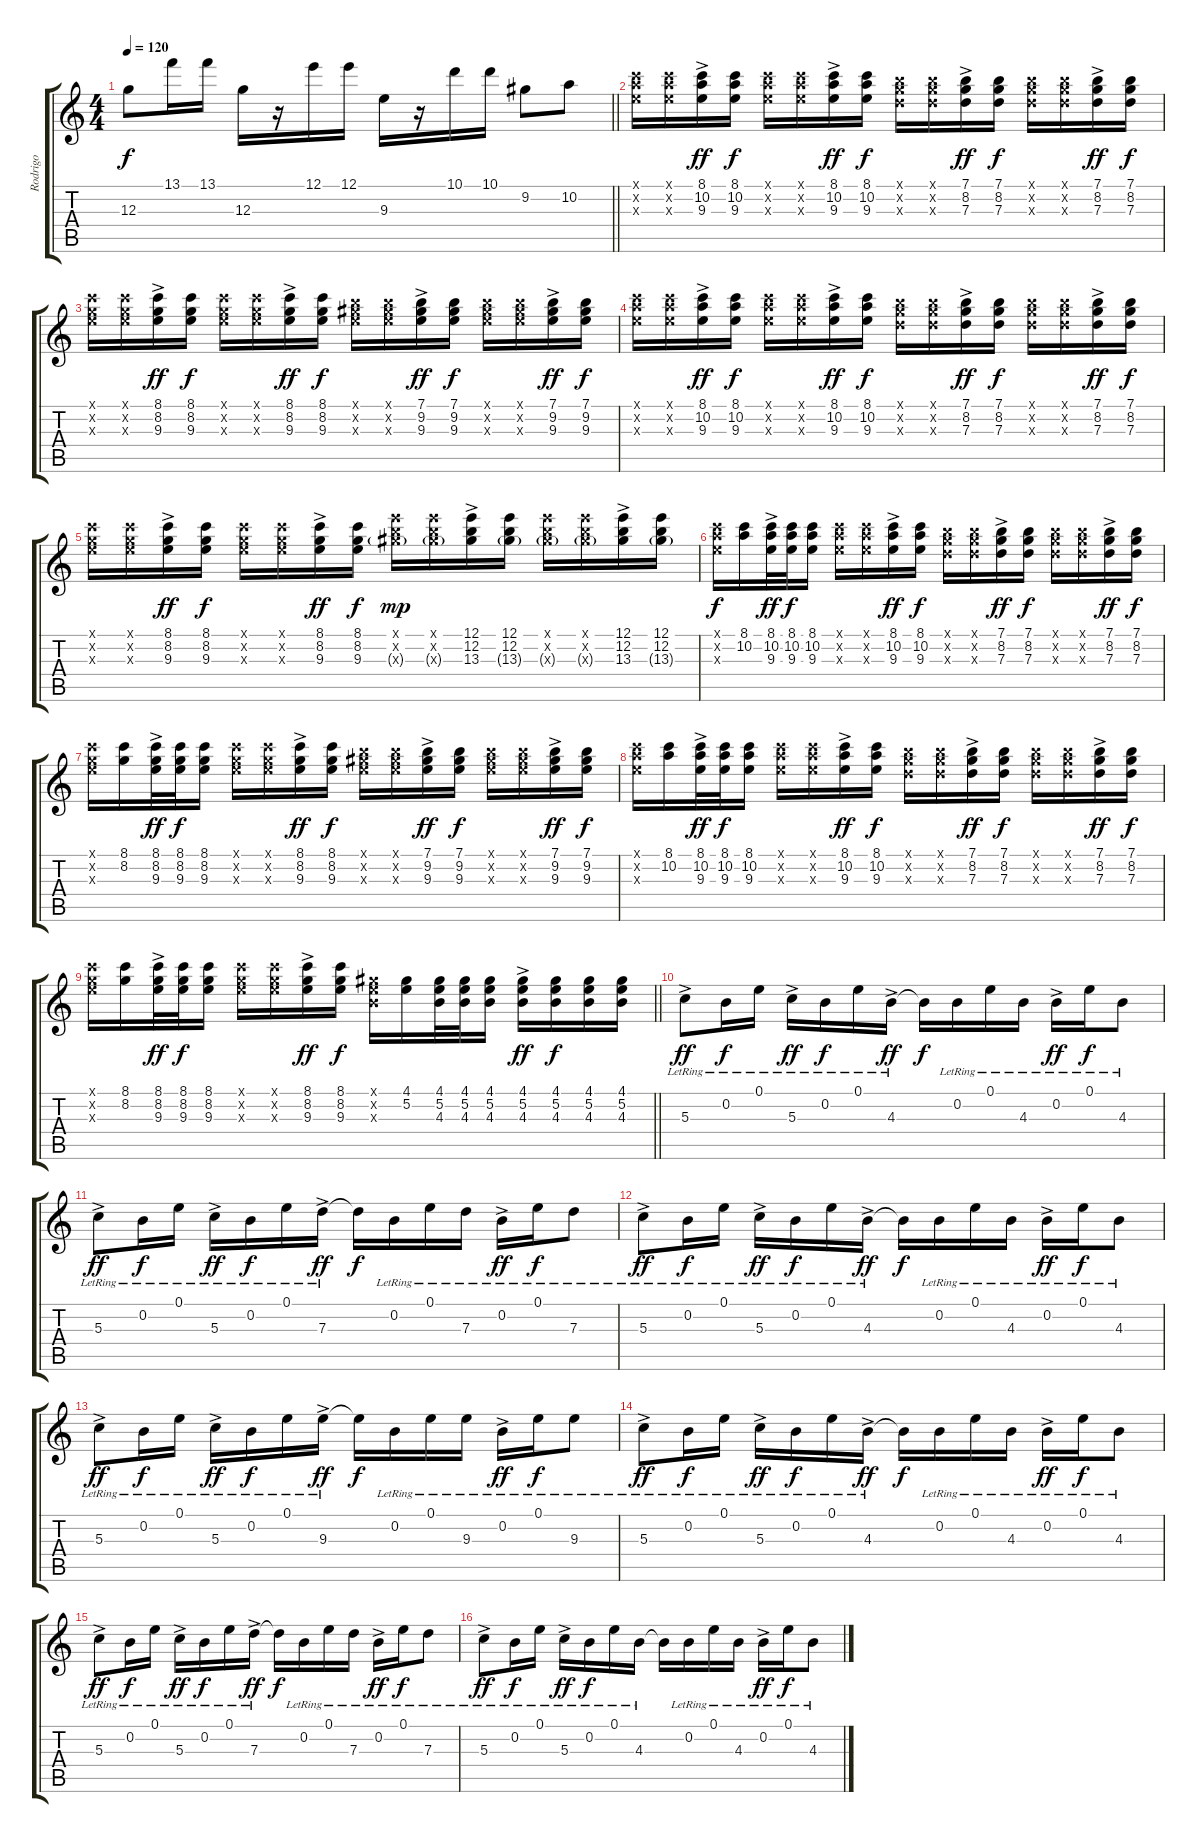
\track ("Rodrigo" "Rodrigo") {instrument acousticguitarnylon}
\staff {score tabs}
\tuning (E4 B3 G3 D3 A2 E2) {hide}
\ts (4 4)
\tempo 120
\clef g2
\barLineRight lightlight
\ks c
12.3.8{dy f} 13.1.16 13.1.16 12.3.16 r.16 12.1.16 12.1.16 9.3.16 r.16 10.1.16 10.1.16 9.2.8 10.2.8 |
(8.1{x} 10.2{x} 9.3{x}).16 (8.1{x} 10.2{x} 9.3{x}).16 (8.1{ac} 10.2{ac} 9.3{ac}).16{dy ff} (8.1 10.2 9.3).16{dy f} (8.1{x} 10.2{x} 9.3{x}).16 (8.1{x} 10.2{x} 9.3{x}).16 (8.1{ac} 10.2{ac} 9.3{ac}).16{dy ff} (8.1 10.2 9.3).16{dy f} (7.1{x} 8.2{x} 7.3{x}).16 (7.1{x} 8.2{x} 7.3{x}).16 (7.1{ac} 8.2{ac} 7.3{ac}).16{dy ff} (7.1 8.2 7.3).16{dy f} (7.1{x} 8.2{x} 7.3{x}).16 (7.1{x} 8.2{x} 7.3{x}).16 (7.1{ac} 8.2{ac} 7.3{ac}).16{dy ff} (7.1 8.2 7.3).16{dy f} |
(8.1{x} 8.2{x} 9.3{x}).16 (8.1{x} 8.2{x} 9.3{x}).16 (8.1{ac} 8.2{ac} 9.3{ac}).16{dy ff} (8.1 8.2 9.3).16{dy f} (8.1{x} 8.2{x} 9.3{x}).16 (8.1{x} 8.2{x} 9.3{x}).16 (8.1{ac} 8.2{ac} 9.3{ac}).16{dy ff} (8.1 8.2 9.3).16{dy f} (7.1{x} 9.2{x} 9.3{x}).16 (7.1{x} 9.2{x} 9.3{x}).16 (7.1{ac} 9.2{ac} 9.3{ac}).16{dy ff} (7.1 9.2 9.3).16{dy f} (7.1{x} 9.2{x} 9.3{x}).16 (7.1{x} 9.2{x} 9.3{x}).16 (7.1{ac} 9.2{ac} 9.3{ac}).16{dy ff} (7.1 9.2 9.3).16{dy f} |
(8.1{x} 10.2{x} 9.3{x}).16 (8.1{x} 10.2{x} 9.3{x}).16 (8.1{ac} 10.2{ac} 9.3{ac}).16{dy ff} (8.1 10.2 9.3).16{dy f} (8.1{x} 10.2{x} 9.3{x}).16 (8.1{x} 10.2{x} 9.3{x}).16 (8.1{ac} 10.2{ac} 9.3{ac}).16{dy ff} (8.1 10.2 9.3).16{dy f} (7.1{x} 8.2{x} 7.3{x}).16 (7.1{x} 8.2{x} 7.3{x}).16 (7.1{ac} 8.2{ac} 7.3{ac}).16{dy ff} (7.1 8.2 7.3).16{dy f} (7.1{x} 8.2{x} 7.3{x}).16 (7.1{x} 8.2{x} 7.3{x}).16 (7.1{ac} 8.2{ac} 7.3{ac}).16{dy ff} (7.1 8.2 7.3).16{dy f} |
(8.1{x} 8.2{x} 9.3{x}).16 (8.1{x} 8.2{x} 9.3{x}).16 (8.1{ac} 8.2{ac} 9.3{ac}).16{dy ff} (8.1 8.2 9.3).16{dy f} (8.1{x} 8.2{x} 9.3{x}).16 (8.1{x} 8.2{x} 9.3{x}).16 (8.1{ac} 8.2{ac} 9.3{ac}).16{dy ff} (8.1 8.2 9.3).16{dy f} (12.1{x} 12.2{x} 13.3{g x}).16{dy mp} (12.1{x} 12.2{x} 13.3{g x}).16 (12.1{ac} 12.2{ac} 13.3).16 (12.1 12.2 13.3{g}).16 (12.1{x} 12.2{x} 13.3{g x}).16 (12.1{x} 12.2{x} 13.3{g x}).16 (12.1{ac} 12.2{ac} 13.3).16 (12.1 12.2 13.3{g}).16 |
(8.1{x} 10.2{x} 9.3{x}).16{dy f} (8.1 10.2).16 (8.1{ac} 10.2{ac} 9.3{ac}).32{dy ff} (8.1 10.2 9.3).32{dy f} (8.1 10.2 9.3).16 (8.1{x} 10.2{x} 9.3{x}).16 (8.1{x} 10.2{x} 9.3{x}).16 (8.1{ac} 10.2{ac} 9.3{ac}).16{dy ff} (8.1 10.2 9.3).16{dy f} (7.1{x} 8.2{x} 7.3{x}).16 (7.1{x} 8.2{x} 7.3{x}).16 (7.1{ac} 8.2{ac} 7.3{ac}).16{dy ff} (7.1 8.2 7.3).16{dy f} (7.1{x} 8.2{x} 7.3{x}).16 (7.1{x} 8.2{x} 7.3{x}).16 (7.1{ac} 8.2{ac} 7.3{ac}).16{dy ff} (7.1 8.2 7.3).16{dy f} |
(8.1{x} 8.2{x} 9.3{x}).16 (8.1 8.2).16 (8.1{ac} 8.2{ac} 9.3{ac}).32{dy ff} (8.1 8.2 9.3).32{dy f} (8.1 8.2 9.3).16 (8.1{x} 8.2{x} 9.3{x}).16 (8.1{x} 8.2{x} 9.3{x}).16 (8.1{ac} 8.2{ac} 9.3{ac}).16{dy ff} (8.1 8.2 9.3).16{dy f} (7.1{x} 9.2{x} 9.3{x}).16 (7.1{x} 9.2{x} 9.3{x}).16 (7.1{ac} 9.2{ac} 9.3{ac}).16{dy ff} (7.1 9.2 9.3).16{dy f} (7.1{x} 9.2{x} 9.3{x}).16 (7.1{x} 9.2{x} 9.3{x}).16 (7.1{ac} 9.2{ac} 9.3{ac}).16{dy ff} (7.1 9.2 9.3).16{dy f} |
(8.1{x} 10.2{x} 9.3{x}).16 (8.1 10.2).16 (8.1{ac} 10.2{ac} 9.3{ac}).32{dy ff} (8.1 10.2 9.3).32{dy f} (8.1 10.2 9.3).16 (8.1{x} 10.2{x} 9.3{x}).16 (8.1{x} 10.2{x} 9.3{x}).16 (8.1{ac} 10.2{ac} 9.3{ac}).16{dy ff} (8.1 10.2 9.3).16{dy f} (7.1{x} 8.2{x} 7.3{x}).16 (7.1{x} 8.2{x} 7.3{x}).16 (7.1{ac} 8.2{ac} 7.3{ac}).16{dy ff} (7.1 8.2 7.3).16{dy f} (7.1{x} 8.2{x} 7.3{x}).16 (7.1{x} 8.2{x} 7.3{x}).16 (7.1{ac} 8.2{ac} 7.3{ac}).16{dy ff} (7.1 8.2 7.3).16{dy f} |
\barLineRight lightlight
(8.1{x} 8.2{x} 9.3{x}).16 (8.1 8.2).16 (8.1{ac} 8.2{ac} 9.3{ac}).32{dy ff} (8.1 8.2 9.3).32{dy f} (8.1 8.2 9.3).16 (8.1{x} 8.2{x} 9.3{x}).16 (8.1{x} 8.2{x} 9.3{x}).16 (8.1{ac} 8.2{ac} 9.3{ac}).16{dy ff} (8.1 8.2 9.3).16{dy f} (4.1{x} 5.2{x} 4.3{x}).16 (4.1 5.2).16 (4.1 5.2 4.3).32 (4.1 5.2 4.3).32 (4.1 5.2 4.3).16 (4.1{ac} 5.2{ac} 4.3{ac}).16{dy ff} (4.1 5.2 4.3).16{dy f} (4.1 5.2 4.3).16 (4.1 5.2 4.3).16 |
5.3{ac lr}.8{dy ff} 0.2{lr}.16{dy f} 0.1{lr}.16 5.3{ac lr}.16{dy ff} 0.2{lr}.16{dy f} 0.1{lr}.16 4.3{ac lr}.16{dy ff} 4.3{t}.16{dy f} 0.2{lr}.16 0.1{lr}.16 4.3{lr}.16 0.2{ac lr}.16{dy ff} 0.1{lr}.16{dy f} 4.3{lr}.8 |
5.3{ac lr}.8{dy ff} 0.2{lr}.16{dy f} 0.1{lr}.16 5.3{ac lr}.16{dy ff} 0.2{lr}.16{dy f} 0.1{lr}.16 7.3{ac lr}.16{dy ff} 7.3{t}.16{dy f} 0.2{lr}.16 0.1{lr}.16 7.3{lr}.16 0.2{ac lr}.16{dy ff} 0.1{lr}.16{dy f} 7.3{lr}.8 |
5.3{ac lr}.8{dy ff} 0.2{lr}.16{dy f} 0.1{lr}.16 5.3{ac lr}.16{dy ff} 0.2{lr}.16{dy f} 0.1{lr}.16 4.3{ac lr}.16{dy ff} 4.3{t}.16{dy f} 0.2{lr}.16 0.1{lr}.16 4.3{lr}.16 0.2{ac lr}.16{dy ff} 0.1{lr}.16{dy f} 4.3{lr}.8 |
5.3{ac lr}.8{dy ff} 0.2{lr}.16{dy f} 0.1{lr}.16 5.3{ac lr}.16{dy ff} 0.2{lr}.16{dy f} 0.1{lr}.16 9.3{ac lr}.16{dy ff} 9.3{t}.16{dy f} 0.2{lr}.16 0.1{lr}.16 9.3{lr}.16 0.2{ac lr}.16{dy ff} 0.1{lr}.16{dy f} 9.3{lr}.8 |
5.3{ac lr}.8{dy ff} 0.2{lr}.16{dy f} 0.1{lr}.16 5.3{ac lr}.16{dy ff} 0.2{lr}.16{dy f} 0.1{lr}.16 4.3{ac lr}.16{dy ff} 4.3{t}.16{dy f} 0.2{lr}.16 0.1{lr}.16 4.3{lr}.16 0.2{ac lr}.16{dy ff} 0.1{lr}.16{dy f} 4.3{lr}.8 |
5.3{ac lr}.8{dy ff} 0.2{lr}.16{dy f} 0.1{lr}.16 5.3{ac lr}.16{dy ff} 0.2{lr}.16{dy f} 0.1{lr}.16 7.3{ac lr}.16{dy ff} 7.3{t}.16{dy f} 0.2{lr}.16 0.1{lr}.16 7.3{lr}.16 0.2{ac lr}.16{dy ff} 0.1{lr}.16{dy f} 7.3{lr}.8 |
5.3{ac lr}.8{dy ff} 0.2{lr}.16{dy f} 0.1{lr}.16 5.3{ac lr}.16{dy ff} 0.2{lr}.16{dy f} 0.1{lr}.16 4.3{lr}.16 4.3{t}.16 0.2{lr}.16 0.1{lr}.16 4.3{lr}.16 0.2{ac lr}.16{dy ff} 0.1{lr}.16{dy f} 4.3{lr}.8
